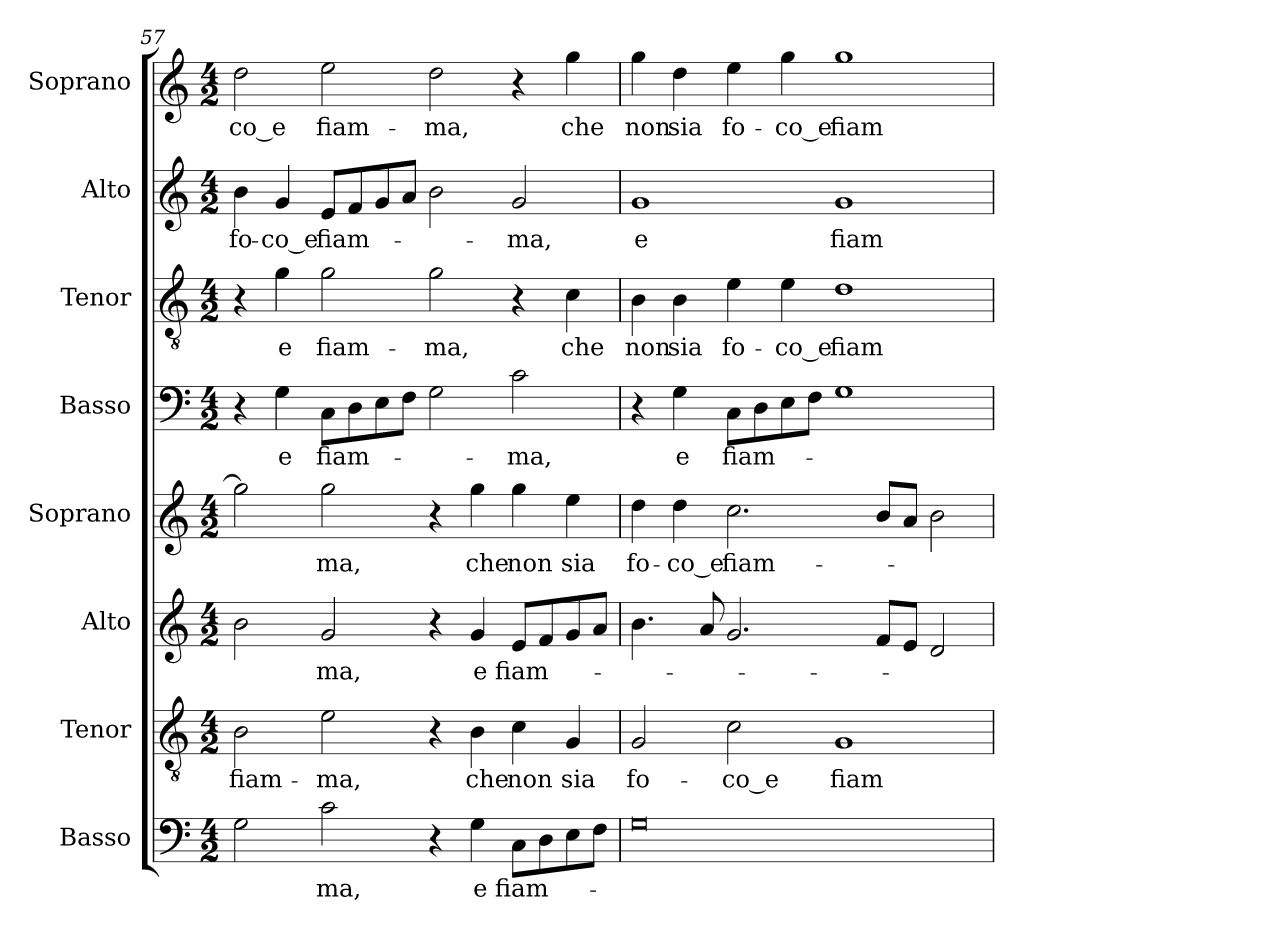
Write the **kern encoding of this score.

**kern	**text	**kern	**text	**kern	**text	**kern	**text	**kern	**text	**kern	**text	**kern	**text	**kern	**text
*part8	*part8	*part7	*part7	*part6	*part6	*part5	*part5	*part4	*part4	*part3	*part3	*part2	*part2	*part1	*part1
*staff8	*staff8	*staff7	*staff7	*staff6	*staff6	*staff5	*staff5	*staff4	*staff4	*staff3	*staff3	*staff2	*staff2	*staff1	*staff1
*I"Basso	*	*I"Tenor	*	*I"Alto	*	*I"Soprano	*	*I"Basso	*	*I"Tenor	*	*I"Alto	*	*I"Soprano	*
*	*	*I'T.	*	*I'A.	*	*I'Sop.	*	*	*	*I'T.	*	*I'A.	*	*I'Sop.	*
!!LO:PB:g=z
*clefF4	*	*clefGv2	*	*clefG2	*	*clefG2	*	*clefF4	*	*clefGv2	*	*clefG2	*	*clefG2	*
*	*	*ITrd7c12	*	*	*	*	*	*	*	*ITrd7c12	*	*	*	*	*
*k[]	*	*k[]	*	*k[]	*	*k[]	*	*k[]	*	*k[]	*	*k[]	*	*k[]	*
*C:	*	*C:	*	*C:	*	*C:	*	*C:	*	*C:	*	*C:	*	*C:	*
*M4/2	*	*M4/2	*	*M4/2	*	*M4/2	*	*M4/2	*	*M4/2	*	*M4/2	*	*M4/2	*
=57	=57	=57	=57	=57	=57	=57	=57	=57	=57	=57	=57	=57	=57	=57	=57
!	!	!	!LO:LY:b:color=#000000	!	!	!	!	!	!	!	!	!	!	!	!
!	!	!	!	!	!	!	!	!	!	!	!	!	!LO:LY:b:color=#000000	!	!
!	!	!	!	!	!	!	!	!	!	!	!	!	!	!	!LO:LY:b:color=#000000
2Gi\	.	2BBi\	fiam-	2bi\	.	2ggi\]	.	4r	.	4r	.	4bi\	fo-	2ddi\	-co_e
!	!	!	!	!	!	!	!	!	!LO:LY:b:color=#000000	!	!	!	!	!	!
!	!	!	!	!	!	!	!	!	!	!	!LO:LY:b:color=#000000	!	!	!	!
!	!	!	!	!	!	!	!	!	!	!	!	!	!LO:LY:b:color=#000000	!	!
.	.	.	.	.	.	.	.	4Gi\	e	4Gi\	e	4gi/	-co_e	.	.
!	!LO:LY:b:color=#000000	!	!	!	!	!	!	!	!	!	!	!	!	!	!
!	!	!	!LO:LY:b:color=#000000	!	!	!	!	!	!	!	!	!	!	!	!
!	!	!	!	!	!LO:LY:b:color=#000000	!	!	!	!	!	!	!	!	!	!
!	!	!	!	!	!	!	!LO:LY:b:color=#000000	!	!	!	!	!	!	!	!
!	!	!	!	!	!	!	!	!	!LO:LY:b:color=#000000	!	!	!	!	!	!
!	!	!	!	!	!	!	!	!	!	!	!LO:LY:b:color=#000000	!	!	!	!
!	!	!	!	!	!	!	!	!	!	!	!	!	!LO:LY:b:color=#000000	!	!
!	!	!	!	!	!	!	!	!	!	!	!	!	!	!	!LO:LY:b:color=#000000
2ci\	-ma,	2Ei\	-ma,	2gi/	-ma,	2ggi\	-ma,	8Ci\L	fiam-	2Gi\	fiam-	8ei/L	fiam-	2eei\	fiam-
.	.	.	.	.	.	.	.	8Di\	.	.	.	8fi/	.	.	.
.	.	.	.	.	.	.	.	8Ei\	.	.	.	8gi/	.	.	.
.	.	.	.	.	.	.	.	8Fi\J	.	.	.	8ai/J	.	.	.
!	!	!	!	!	!	!	!	!	!	!	!LO:LY:b:color=#000000	!	!	!	!
!	!	!	!	!	!	!	!	!	!	!	!	!	!	!	!LO:LY:b:color=#000000
4r	.	4r	.	4r	.	4r	.	2Gi\	.	2Gi\	-ma,	2bi\	.	2ddi\	-ma,
!	!LO:LY:b:color=#000000	!	!	!	!	!	!	!	!	!	!	!	!	!	!
!	!	!	!LO:LY:b:color=#000000	!	!	!	!	!	!	!	!	!	!	!	!
!	!	!	!	!	!LO:LY:b:color=#000000	!	!	!	!	!	!	!	!	!	!
!	!	!	!	!	!	!	!LO:LY:b:color=#000000	!	!	!	!	!	!	!	!
4Gi\	e	4BBi\	che	4gi/	e	4ggi\	che	.	.	.	.	.	.	.	.
!	!LO:LY:b:color=#000000	!	!	!	!	!	!	!	!	!	!	!	!	!	!
!	!	!	!LO:LY:b:color=#000000	!	!	!	!	!	!	!	!	!	!	!	!
!	!	!	!	!	!LO:LY:b:color=#000000	!	!	!	!	!	!	!	!	!	!
!	!	!	!	!	!	!	!LO:LY:b:color=#000000	!	!	!	!	!	!	!	!
!	!	!	!	!	!	!	!	!	!LO:LY:b:color=#000000	!	!	!	!	!	!
!	!	!	!	!	!	!	!	!	!	!	!	!	!LO:LY:b:color=#000000	!	!
8Ci\L	fiam-	4Ci\	non	8ei/L	fiam-	4ggi\	non	2ci\	-ma,	4r	.	2gi/	-ma,	4r	.
8Di\	.	.	.	8fi/	.	.	.	.	.	.	.	.	.	.	.
!	!	!	!LO:LY:b:color=#000000	!	!	!	!	!	!	!	!	!	!	!	!
!	!	!	!	!	!	!	!LO:LY:b:color=#000000	!	!	!	!	!	!	!	!
!	!	!	!	!	!	!	!	!	!	!	!LO:LY:b:color=#000000	!	!	!	!
!	!	!	!	!	!	!	!	!	!	!	!	!	!	!	!LO:LY:b:color=#000000
8Ei\	.	4GGi/	sia	8gi/	.	4eei\	sia	.	.	4Ci\	che	.	.	4ggi\	che
8Fi\J	.	.	.	8ai/J	.	.	.	.	.	.	.	.	.	.	.
=58	=58	=58	=58	=58	=58	=58	=58	=58	=58	=58	=58	=58	=58	=58	=58
!	!	!	!LO:LY:b:color=#000000	!	!	!	!	!	!	!	!	!	!	!	!
!	!	!	!	!	!	!	!LO:LY:b:color=#000000	!	!	!	!	!	!	!	!
!	!	!	!	!	!	!	!	!	!	!	!LO:LY:b:color=#000000	!	!	!	!
!	!	!	!	!	!	!	!	!	!	!	!	!	!LO:LY:b:color=#000000	!	!
!	!	!	!	!	!	!	!	!	!	!	!	!	!	!	!LO:LY:b:color=#000000
0Gi	.	2GGi/	fo-	4.bi\	.	4ddi\	fo-	4r	.	4BBi\	non	1gi	e	4ggi\	non
!	!	!	!	!	!	!	!LO:LY:b:color=#000000	!	!	!	!	!	!	!	!
!	!	!	!	!	!	!	!	!	!LO:LY:b:color=#000000	!	!	!	!	!	!
!	!	!	!	!	!	!	!	!	!	!	!LO:LY:b:color=#000000	!	!	!	!
!	!	!	!	!	!	!	!	!	!	!	!	!	!	!	!LO:LY:b:color=#000000
.	.	.	.	.	.	4ddi\	-co_e	4Gi\	e	4BBi\	sia	.	.	4ddi\	sia
.	.	.	.	8ai/	.	.	.	.	.	.	.	.	.	.	.
!	!	!	!LO:LY:b:color=#000000	!	!	!	!	!	!	!	!	!	!	!	!
!	!	!	!	!	!	!	!LO:LY:b:color=#000000	!	!	!	!	!	!	!	!
!	!	!	!	!	!	!	!	!	!LO:LY:b:color=#000000	!	!	!	!	!	!
!	!	!	!	!	!	!	!	!	!	!	!LO:LY:b:color=#000000	!	!	!	!
!	!	!	!	!	!	!	!	!	!	!	!	!	!	!	!LO:LY:b:color=#000000
.	.	2Ci\	-co_e	2.gi/	.	2.cci\	fiam-	8Ci\L	fiam-	4Ei\	fo-	.	.	4eei\	fo-
.	.	.	.	.	.	.	.	8Di\	.	.	.	.	.	.	.
!	!	!	!	!	!	!	!	!	!	!	!LO:LY:b:color=#000000	!	!	!	!
!	!	!	!	!	!	!	!	!	!	!	!	!	!	!	!LO:LY:b:color=#000000
.	.	.	.	.	.	.	.	8Ei\	.	4Ei\	-co_e	.	.	4ggi\	-co_e
.	.	.	.	.	.	.	.	8Fi\J	.	.	.	.	.	.	.
!	!	!	!LO:LY:b:color=#000000	!	!	!	!	!	!	!	!	!	!	!	!
!	!	!	!	!	!	!	!	!	!	!	!LO:LY:b:color=#000000	!	!	!	!
!	!	!	!	!	!	!	!	!	!	!	!	!	!LO:LY:b:color=#000000	!	!
!	!	!	!	!	!	!	!	!	!	!	!	!	!	!	!LO:LY:b:color=#000000
.	.	1GGi	fiam-	.	.	.	.	1Gi	.	1Di	fiam-	1gi	fiam-	1ggi	fiam-
.	.	.	.	8fi/L	.	8bi/L	.	.	.	.	.	.	.	.	.
.	.	.	.	8ei/J	.	8ai/J	.	.	.	.	.	.	.	.	.
.	.	.	.	2di/	.	2bi\	.	.	.	.	.	.	.	.	.
=	=	=	=	=	=	=	=	=	=	=	=	=	=	=	=
*-	*-	*-	*-	*-	*-	*-	*-	*-	*-	*-	*-	*-	*-	*-	*-
